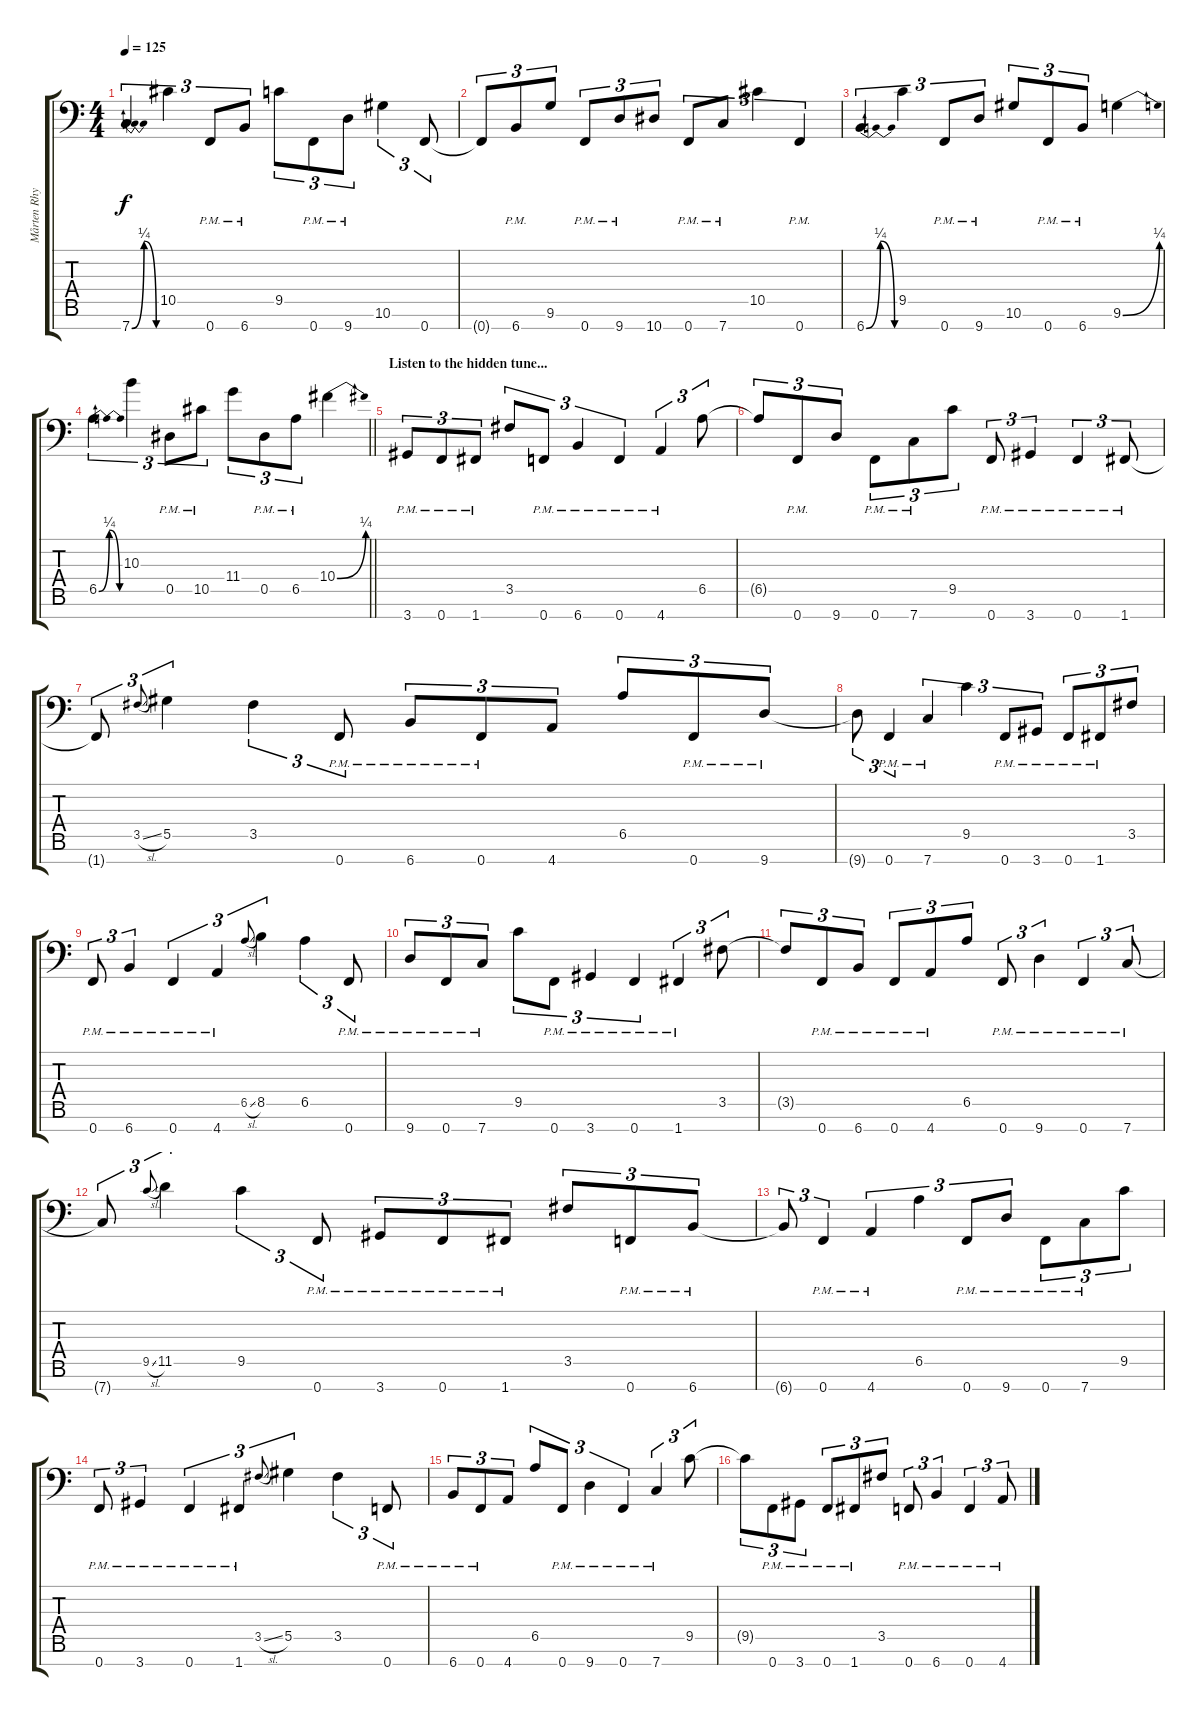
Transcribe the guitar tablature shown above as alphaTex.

\track ("Mårten Rhythm" "Mårten Rhy") {instrument distortionguitar}
\staff {score tabs}
\tuning (Bb3 Gb3 Db3 Ab2 Eb2 Bb1 F1) {hide}
\ts (4 4)
\tempo 125
\clef f4
\ks c
7.7{be (bendrelease 0 0 30 1 30 1 60 0)}.4{tu (3 2) dy f} 10.5.4{tu (3 2)} 0.7{pm}.8{tu (3 2)} 6.7{pm}.8{tu (3 2)} 9.5.8{tu (3 2)} 0.7{pm}.8{tu (3 2)} 9.7{pm}.8{tu (3 2)} 10.6.4{tu (3 2)} 0.7.8{tu (3 2)} |
0.7{t}.8{tu (3 2)} 6.7{pm}.8{tu (3 2)} 9.6.8{tu (3 2)} 0.7{pm}.8{tu (3 2)} 9.7{pm}.8{tu (3 2)} 10.7.8{tu (3 2)} 0.7{pm}.8{tu (3 2)} 7.7{pm}.8{tu (3 2)} 10.5.4{tu (3 2)} 0.7{pm}.4{tu (3 2)} |
6.7{be (bendrelease 0 0 30 1 30 1 60 0)}.4{tu (3 2)} 9.5.4{tu (3 2)} 0.7{pm}.8{tu (3 2)} 9.7{pm}.8{tu (3 2)} 10.6.8{tu (3 2)} 0.7{pm}.8{tu (3 2)} 6.7{pm}.8{tu (3 2)} 9.6{be (bend 0 0 60 1)}.4 |
\barLineRight lightlight
6.5{be (bendrelease 0 0 30 1 30 1 60 0)}.4{tu (3 2) volume 10 instrument overdrivenguitar} 10.3.4{tu (3 2)} 0.5{pm}.8{tu (3 2)} 10.5{pm}.8{tu (3 2)} 11.4.8{tu (3 2)} 0.5{pm}.8{tu (3 2)} 6.5{pm}.8{tu (3 2)} 10.4{be (bend 0 0 60 1)}.4 |
\section ("" "Listen to the hidden tune...")
3.7{pm}.8{tu (3 2) volume 13 instrument distortionguitar} 0.7{pm}.8{tu (3 2)} 1.7{pm}.8{tu (3 2)} 3.5.8{tu (3 2)} 0.7{pm}.8{tu (3 2)} 6.7{pm}.4{tu (3 2)} 0.7{pm}.4{tu (3 2)} 4.7{pm}.4{tu (3 2)} 6.5.8{tu (3 2)} |
6.5{t}.8{tu (3 2)} 0.7{pm}.8{tu (3 2)} 9.7.8{tu (3 2)} 0.7{pm}.8{tu (3 2)} 7.7{pm}.8{tu (3 2)} 9.5.8{tu (3 2)} 0.7{pm}.8{tu (3 2)} 3.7{pm}.4{tu (3 2)} 0.7{pm}.4{tu (3 2)} 1.7{pm}.8{tu (3 2)} |
1.7{t}.8{tu (3 2)} 3.5{sl}.8{gr onbeat} 5.5.4{tu (3 2)} 3.5.4{tu (3 2)} 0.7{pm}.8{tu (3 2)} 6.7{pm}.8{tu (3 2)} 0.7{pm}.8{tu (3 2)} 4.7.8{tu (3 2)} 6.5.8{tu (3 2)} 0.7{pm}.8{tu (3 2)} 9.7{pm}.8{tu (3 2)} |
9.7{t}.8{tu (3 2)} 0.7{pm}.4{tu (3 2)} 7.7{pm}.4{tu (3 2)} 9.5.4{tu (3 2)} 0.7{pm}.8{tu (3 2)} 3.7{pm}.8{tu (3 2)} 0.7{pm}.8{tu (3 2)} 1.7{pm}.8{tu (3 2)} 3.5.8{tu (3 2)} |
0.7{pm}.8{tu (3 2)} 6.7{pm}.4{tu (3 2)} 0.7{pm}.4{tu (3 2)} 4.7{pm}.4{tu (3 2)} 6.5{sl}.8{gr onbeat} 8.5.4{tu (3 2)} 6.5.4{tu (3 2)} 0.7{pm}.8{tu (3 2)} |
9.7{pm}.8{tu (3 2)} 0.7{pm}.8{tu (3 2)} 7.7{pm}.8{tu (3 2)} 9.5.8{tu (3 2)} 0.7{pm}.8{tu (3 2)} 3.7{pm}.4{tu (3 2)} 0.7{pm}.4{tu (3 2)} 1.7{pm}.4{tu (3 2)} 3.5.8{tu (3 2)} |
3.5{t}.8{tu (3 2)} 0.7{pm}.8{tu (3 2)} 6.7{pm}.8{tu (3 2)} 0.7{pm}.8{tu (3 2)} 4.7{pm}.8{tu (3 2)} 6.5.8{tu (3 2)} 0.7{pm}.8{tu (3 2)} 9.7{pm}.4{tu (3 2)} 0.7{pm}.4{tu (3 2)} 7.7{pm}.8{tu (3 2)} |
7.7{t}.8{tu (3 2)} 9.5{sl}.8{gr onbeat} 11.5.4{tu (3 2)} 9.5.4{tu (3 2)} 0.7{pm}.8{tu (3 2)} 3.7{pm}.8{tu (3 2)} 0.7{pm}.8{tu (3 2)} 1.7{pm}.8{tu (3 2)} 3.5.8{tu (3 2)} 0.7{pm}.8{tu (3 2)} 6.7{pm}.8{tu (3 2)} |
6.7{t}.8{tu (3 2)} 0.7{pm}.4{tu (3 2)} 4.7{pm}.4{tu (3 2)} 6.5.4{tu (3 2)} 0.7{pm}.8{tu (3 2)} 9.7{pm}.8{tu (3 2)} 0.7{pm}.8{tu (3 2)} 7.7{pm}.8{tu (3 2)} 9.5.8{tu (3 2)} |
0.7{pm}.8{tu (3 2)} 3.7{pm}.4{tu (3 2)} 0.7{pm}.4{tu (3 2)} 1.7{pm}.4{tu (3 2)} 3.5{sl}.8{gr onbeat} 5.5.4{tu (3 2)} 3.5.4{tu (3 2)} 0.7{pm}.8{tu (3 2)} |
6.7{pm}.8{tu (3 2)} 0.7{pm}.8{tu (3 2)} 4.7.8{tu (3 2)} 6.5.8{tu (3 2)} 0.7{pm}.8{tu (3 2)} 9.7{pm}.4{tu (3 2)} 0.7{pm}.4{tu (3 2)} 7.7{pm}.4{tu (3 2)} 9.5.8{tu (3 2)} |
9.5{t}.8{tu (3 2)} 0.7{pm}.8{tu (3 2)} 3.7{pm}.8{tu (3 2)} 0.7{pm}.8{tu (3 2)} 1.7{pm}.8{tu (3 2)} 3.5.8{tu (3 2)} 0.7{pm}.8{tu (3 2)} 6.7{pm}.4{tu (3 2)} 0.7{pm}.4{tu (3 2)} 4.7{pm}.8{tu (3 2)}
